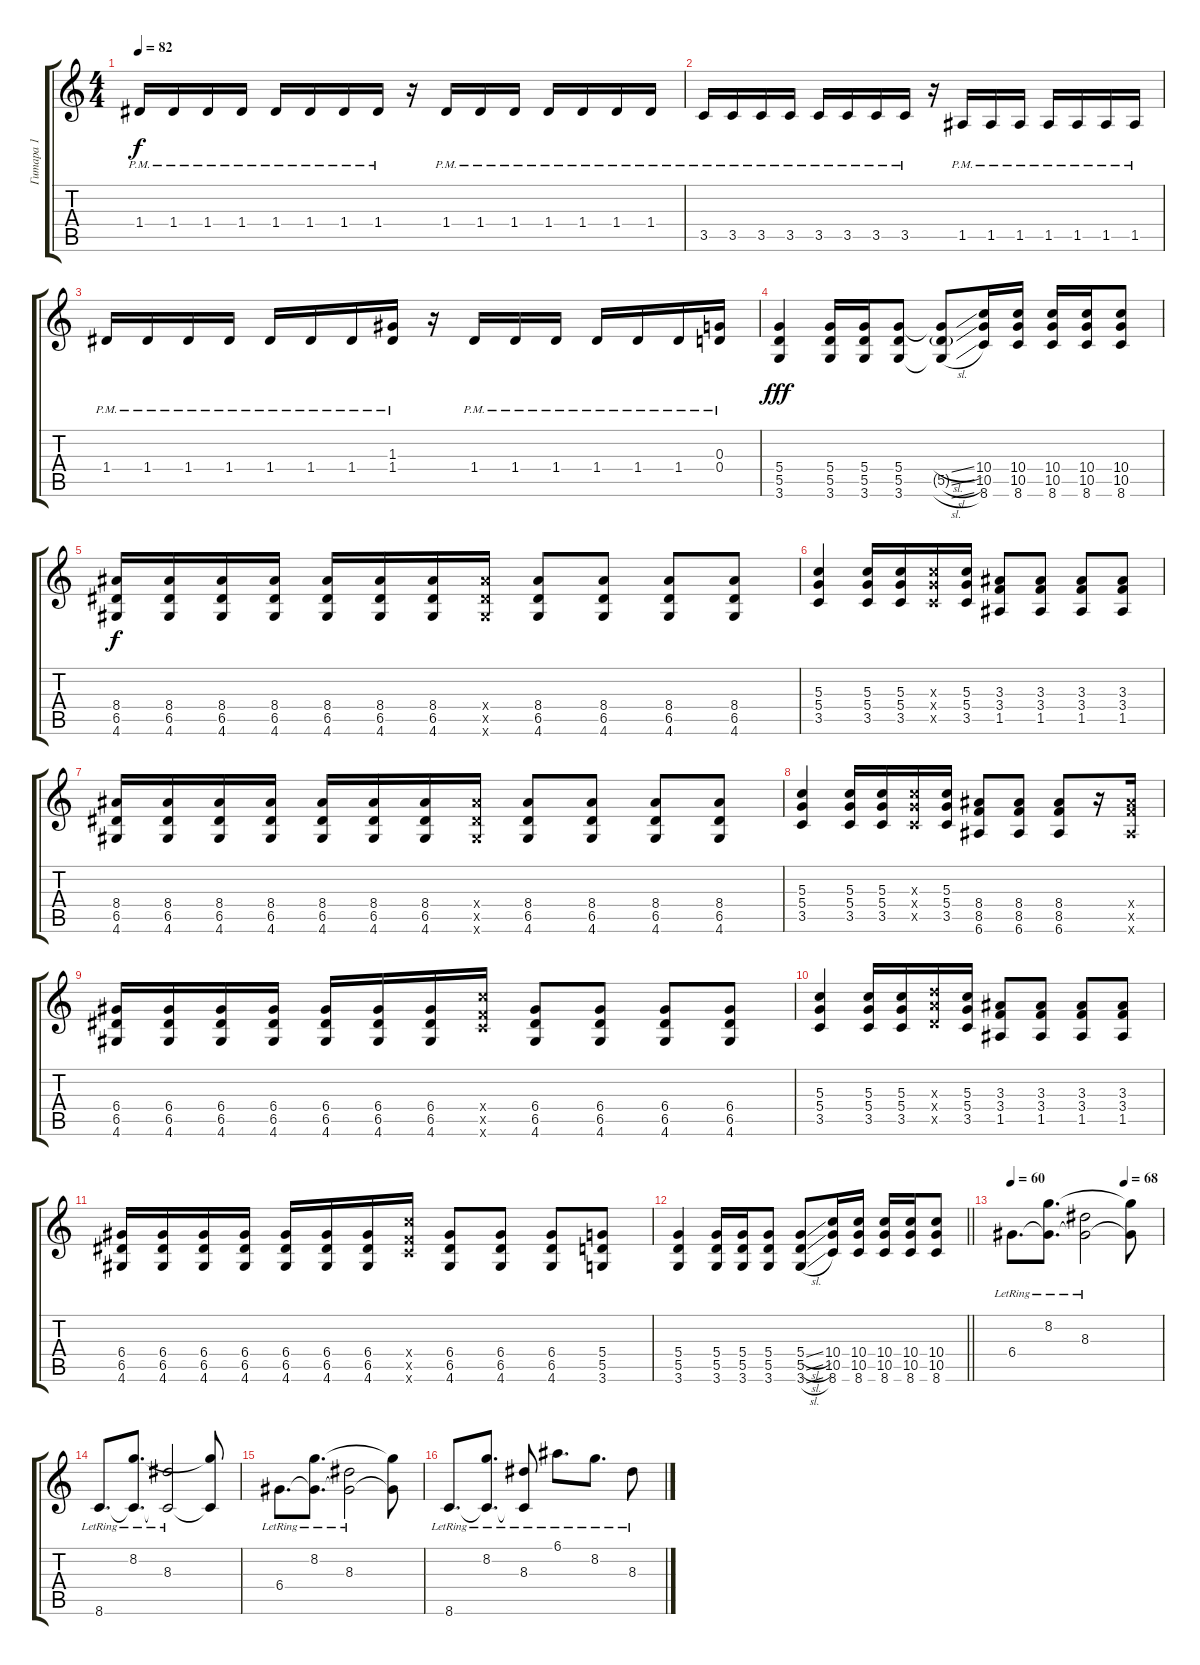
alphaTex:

\track ("Гитара 1" "Гитара 1") {instrument electricguitarjazz}
\staff {score tabs}
\tuning (E4 B3 G3 D3 A2 E2) {hide}
\ts (4 4)
\tempo 82
\clef g2
\ks c
1.4{pm}.16{dy f instrument distortionguitar} 1.4{pm}.16 1.4{pm}.16 1.4{pm}.16 1.4{pm}.16 1.4{pm}.16 1.4{pm}.16 1.4{pm}.16 r.16 1.4{pm}.16 1.4{pm}.16 1.4{pm}.16 1.4{pm}.16 1.4{pm}.16 1.4{pm}.16 1.4{pm}.16 |
3.5{pm}.16 3.5{pm}.16 3.5{pm}.16 3.5{pm}.16 3.5{pm}.16 3.5{pm}.16 3.5{pm}.16 3.5{pm}.16 r.16 1.5{pm}.16 1.5{pm}.16 1.5{pm}.16 1.5{pm}.16 1.5{pm}.16 1.5{pm}.16 1.5{pm}.16 |
1.4{pm}.16{instrument distortionguitar} 1.4{pm}.16 1.4{pm}.16 1.4{pm}.16 1.4{pm}.16 1.4{pm}.16 1.4{pm}.16 (1.3 1.4{pm}).16 r.16 1.4{pm}.16 1.4{pm}.16 1.4{pm}.16 1.4{pm}.16 1.4{pm}.16 1.4{pm}.16 (0.3 0.4{pm}).16 |
(5.4 5.5 3.6).4{dy fff volume 16} (5.4 5.5 3.6).16 (5.4 5.5 3.6).16 (5.4 5.5 3.6).8 (5.4{sl t} 5.5{sl g} 3.6{sl t}).8 (10.4 10.5 8.6).16 (10.4 10.5 8.6).16 (10.4 10.5 8.6).16 (10.4 10.5 8.6).16 (10.4 10.5 8.6).8 |
(8.4 6.5 4.6).16{dy f instrument distortionguitar} (8.4 6.5 4.6).16 (8.4 6.5 4.6).16 (8.4 6.5 4.6).16 (8.4 6.5 4.6).16 (8.4 6.5 4.6).16 (8.4 6.5 4.6).16 (8.4{x} 6.5{x} 4.6{x}).16 (8.4 6.5 4.6).8 (8.4 6.5 4.6).8 (8.4 6.5 4.6).8 (8.4 6.5 4.6).8 |
(5.3 5.4 3.5).4 (5.3 5.4 3.5).16 (5.3 5.4 3.5).16 (5.3{x} 5.4{x} 3.5{x}).16 (5.3 5.4 3.5).16 (3.3 3.4 1.5).8 (3.3 3.4 1.5).8 (3.3 3.4 1.5).8 (3.3 3.4 1.5).8 |
(8.4 6.5 4.6).16 (8.4 6.5 4.6).16 (8.4 6.5 4.6).16 (8.4 6.5 4.6).16 (8.4 6.5 4.6).16 (8.4 6.5 4.6).16 (8.4 6.5 4.6).16 (8.4{x} 6.5{x} 4.6{x}).16 (8.4 6.5 4.6).8 (8.4 6.5 4.6).8 (8.4 6.5 4.6).8 (8.4 6.5 4.6).8 |
(5.3 5.4 3.5).4 (5.3 5.4 3.5).16 (5.3 5.4 3.5).16 (5.3{x} 5.4{x} 3.5{x}).16 (5.3 5.4 3.5).16 (8.4 8.5 6.6).8 (8.4 8.5 6.6).8 (8.4 8.5 6.6).8 r.16 (8.4{x} 8.5{x} 6.6{x}).16 |
(6.4 6.5 4.6).16 (6.4 6.5 4.6).16 (6.4 6.5 4.6).16 (6.4 6.5 4.6).16 (6.4 6.5 4.6).16 (6.4 6.5 4.6).16 (6.4 6.5 4.6).16 (10.4{x} 8.5{x} 8.6{x}).16 (6.4 6.5 4.6).8 (6.4 6.5 4.6).8 (6.4 6.5 4.6).8 (6.4 6.5 4.6).8 |
(5.3 5.4 3.5).4 (5.3 5.4 3.5).16 (5.3 5.4 3.5).16 (7.3{x} 7.4{x} 5.5{x}).16 (5.3 5.4 3.5).16 (3.3 3.4 1.5).8 (3.3 3.4 1.5).8 (3.3 3.4 1.5).8 (3.3 3.4 1.5).8 |
(6.4 6.5 4.6).16 (6.4 6.5 4.6).16 (6.4 6.5 4.6).16 (6.4 6.5 4.6).16 (6.4 6.5 4.6).16 (6.4 6.5 4.6).16 (6.4 6.5 4.6).16 (10.4{x} 8.5{x} 8.6{x}).16 (6.4 6.5 4.6).8 (6.4 6.5 4.6).8 (6.4 6.5 4.6).8 (5.4 5.5 3.6).8 |
\barLineRight lightlight
(5.4 5.5 3.6).4 (5.4 5.5 3.6).16 (5.4 5.5 3.6).16 (5.4 5.5 3.6).8 (5.4{sl} 5.5{sl} 3.6{sl}).8 (10.4 10.5 8.6).16 (10.4 10.5 8.6).16 (10.4 10.5 8.6).16 (10.4 10.5 8.6).16 (10.4 10.5 8.6).8 |
\tempo 60
\tempo (68 0.75)
6.4{lr}.8{d instrument electricguitarjazz} (8.2{lr} 6.4{t}).8{d} (8.3{lr} 6.4{t}).2 (8.2{t} 6.4{t}).8 |
8.6{lr}.8{d} (8.2{lr} 8.6{t}).8{d} (8.3{lr} 8.6{t}).2 (8.2{t} 8.6{t}).8 |
6.4{lr}.8{d} (8.2{lr} 6.4{t}).8{d} (8.3{lr} 6.4{t}).2 (8.2{t} 6.4{t}).8 |
8.6{lr}.8{d} (8.2{lr} 8.6{t}).8{d} (8.3{lr} 8.6{t}).8 6.1{lr}.8{d} 8.2{lr}.8{d} 8.3{lr}.8
